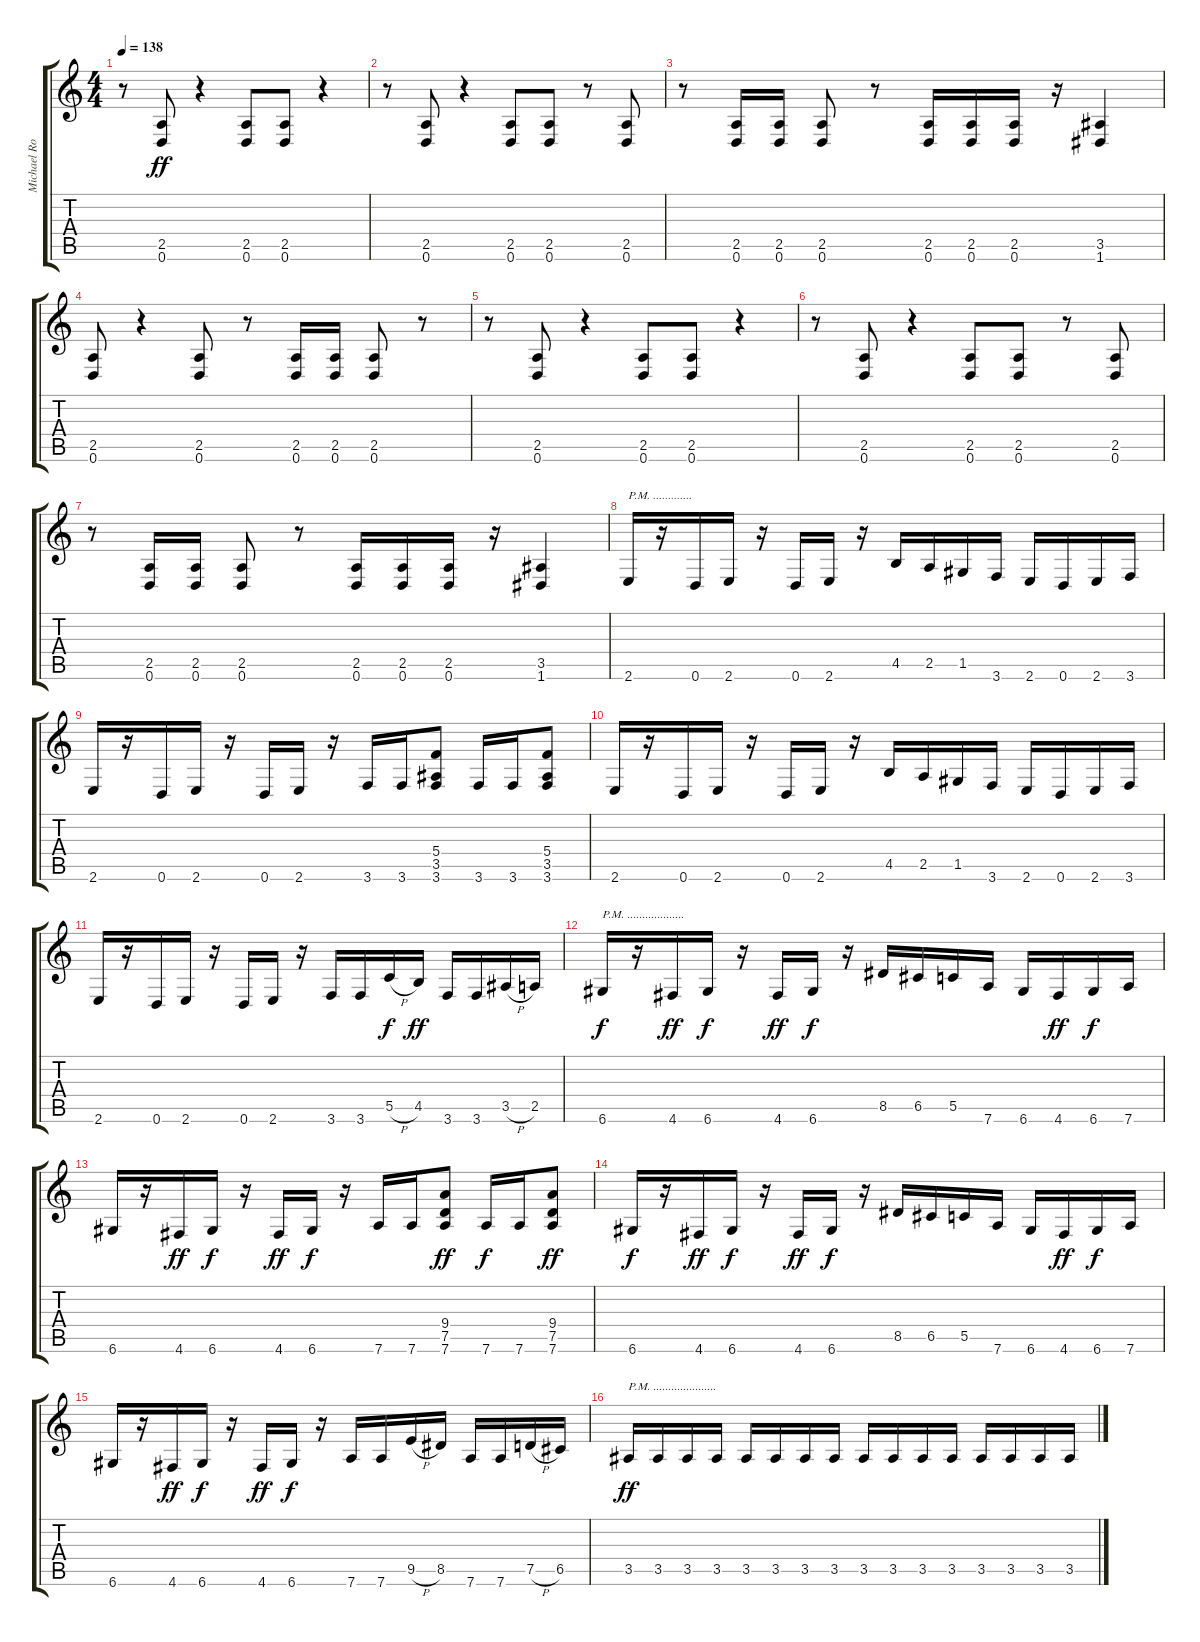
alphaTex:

\track ("Michael Romeo" "Michael Ro") {instrument distortionguitar}
\staff {score tabs}
\tuning (D4 A3 F3 C3 G2 D2) {hide}
\ts (4 4)
\tempo 138
\clef g2
\ks c
r.8{dy ff} (2.5 0.6).8 r.4 (2.5 0.6).8 (2.5 0.6).8 r.4 |
r.8 (2.5 0.6).8 r.4 (2.5 0.6).8 (2.5 0.6).8 r.8 (2.5 0.6).8 |
r.8 (2.5 0.6).16 (2.5 0.6).16 (2.5 0.6).8 r.8 (2.5 0.6).16 (2.5 0.6).16 (2.5 0.6).16 r.16 (3.5 1.6).4 |
(2.5 0.6).8 r.4 (2.5 0.6).8 r.8 (2.5 0.6).16 (2.5 0.6).16 (2.5 0.6).8 r.8 |
r.8 (2.5 0.6).8 r.4 (2.5 0.6).8 (2.5 0.6).8 r.4 |
r.8 (2.5 0.6).8 r.4 (2.5 0.6).8 (2.5 0.6).8 r.8 (2.5 0.6).8 |
r.8 (2.5 0.6).16 (2.5 0.6).16 (2.5 0.6).8 r.8 (2.5 0.6).16 (2.5 0.6).16 (2.5 0.6).16 r.16 (3.5 1.6).4 |
2.6.16{txt "P.M. ............."} r.16 0.6.16 2.6.16 r.16 0.6.16 2.6.16 r.16 4.5.16 2.5.16 1.5.16 3.6.16 2.6.16 0.6.16 2.6.16 3.6.16 |
2.6.16 r.16 0.6.16 2.6.16 r.16 0.6.16 2.6.16 r.16 3.6.16 3.6.16 (5.4 3.5 3.6).8 3.6.16 3.6.16 (5.4 3.5 3.6).8 |
2.6.16 r.16 0.6.16 2.6.16 r.16 0.6.16 2.6.16 r.16 4.5.16 2.5.16 1.5.16 3.6.16 2.6.16 0.6.16 2.6.16 3.6.16 |
2.6.16 r.16 0.6.16 2.6.16 r.16 0.6.16 2.6.16 r.16 3.6.16 3.6.16 5.5{h}.16{dy f} 4.5.16{dy ff} 3.6.16 3.6.16 3.5{h}.16 2.5.16 |
6.6.16{txt "P.M. ..................." dy f} r.16 4.6.16{dy ff} 6.6.16{dy f} r.16 4.6.16{dy ff} 6.6.16{dy f} r.16 8.5.16 6.5.16 5.5.16 7.6.16 6.6.16 4.6.16{dy ff} 6.6.16{dy f} 7.6.16 |
6.6.16 r.16 4.6.16{dy ff} 6.6.16{dy f} r.16 4.6.16{dy ff} 6.6.16{dy f} r.16 7.6.16 7.6.16 (9.4 7.5 7.6).8{dy ff} 7.6.16{dy f} 7.6.16 (9.4 7.5 7.6).8{dy ff} |
6.6.16{dy f} r.16 4.6.16{dy ff} 6.6.16{dy f} r.16 4.6.16{dy ff} 6.6.16{dy f} r.16 8.5.16 6.5.16 5.5.16 7.6.16 6.6.16 4.6.16{dy ff} 6.6.16{dy f} 7.6.16 |
6.6.16 r.16 4.6.16{dy ff} 6.6.16{dy f} r.16 4.6.16{dy ff} 6.6.16{dy f} r.16 7.6.16 7.6.16 9.5{h}.16 8.5.16 7.6.16 7.6.16 7.5{h}.16 6.5.16 |
3.5.16{txt "P.M. ....................." dy ff} 3.5.16 3.5.16 3.5.16 3.5.16 3.5.16 3.5.16 3.5.16 3.5.16 3.5.16 3.5.16 3.5.16 3.5.16 3.5.16 3.5.16 3.5.16
